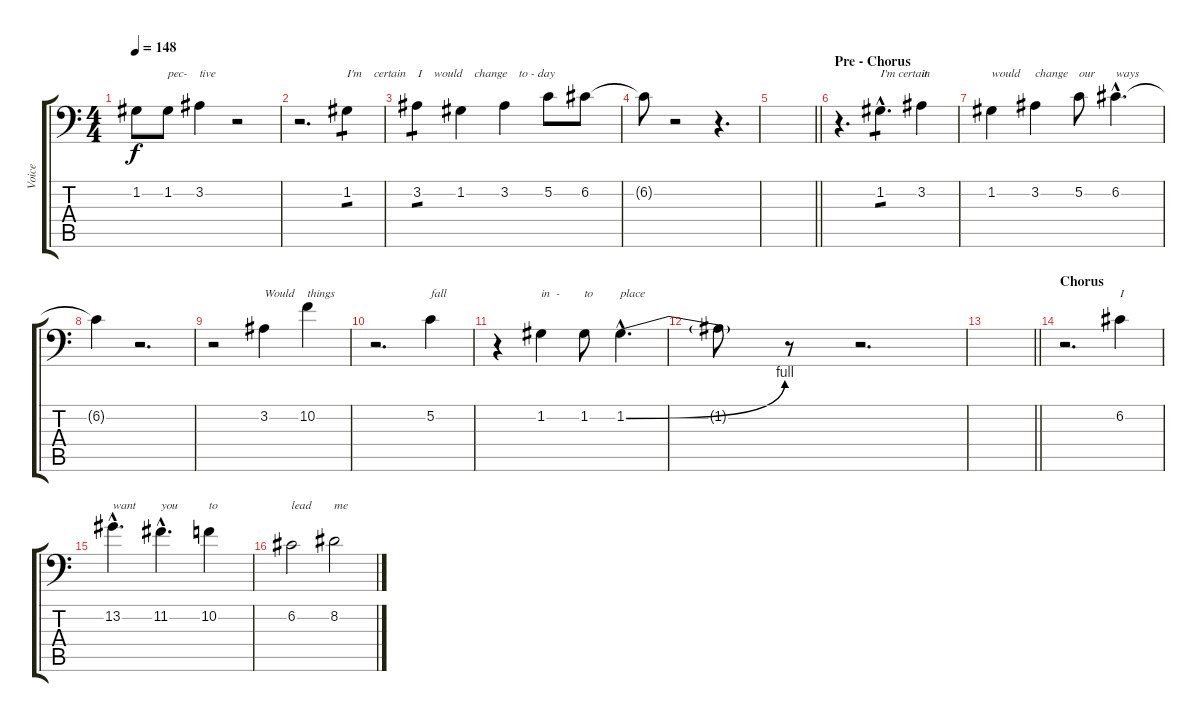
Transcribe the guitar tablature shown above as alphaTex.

\track ("Voice" "Voice") {instrument cello}
\staff {score tabs}
\tuning (C4 G3 Eb3 Bb2 F2 Bb1) {hide}
\ts (4 4)
\tempo 148
\clef f4
\ks c
1.2{t}.8{dy f} 1.2.8{txt "pec-"} 3.2.4{txt "tive"} r.2 |
r.2{d} 1.2.4{txt "I'm    certain    I    would    change    to - day" tp 1} |
3.2.4{tp 1} 1.2.4 3.2.4 5.2.8 6.2.8 |
6.2{t}.8 r.2 r.4{d} |
\barLineRight lightlight
|
\section ("" "Pre - Chorus")
r.4{d} 1.2{hac}.4{d txt "I'm certain" tp 1} 3.2.4{txt "it"} |
1.2.4{txt "would"} 3.2.4{txt "change"} 5.2.8{txt "our"} 6.2{hac}.4{d txt "ways"} |
6.2{t}.4 r.2{d} |
r.2 3.2.4{txt "Would"} 10.2.4{txt "things"} |
r.2{d} 5.2.4{txt "fall"} |
r.4 1.2.4{txt "in  -"} 1.2.8{txt "to"} 1.2{be (bend 0 0 60 4) hac}.4{d txt "place"} |
1.2{t}.8 r.8 r.2{d} |
\barLineRight lightlight
|
\section ("" "Chorus")
r.2{d} 6.2.4{txt "I"} |
13.2{hac}.4{d txt "want"} 11.2{hac}.4{d txt "you"} 10.2.4{txt "to"} |
6.2.2{txt "lead"} 8.2.2{txt "me"}
